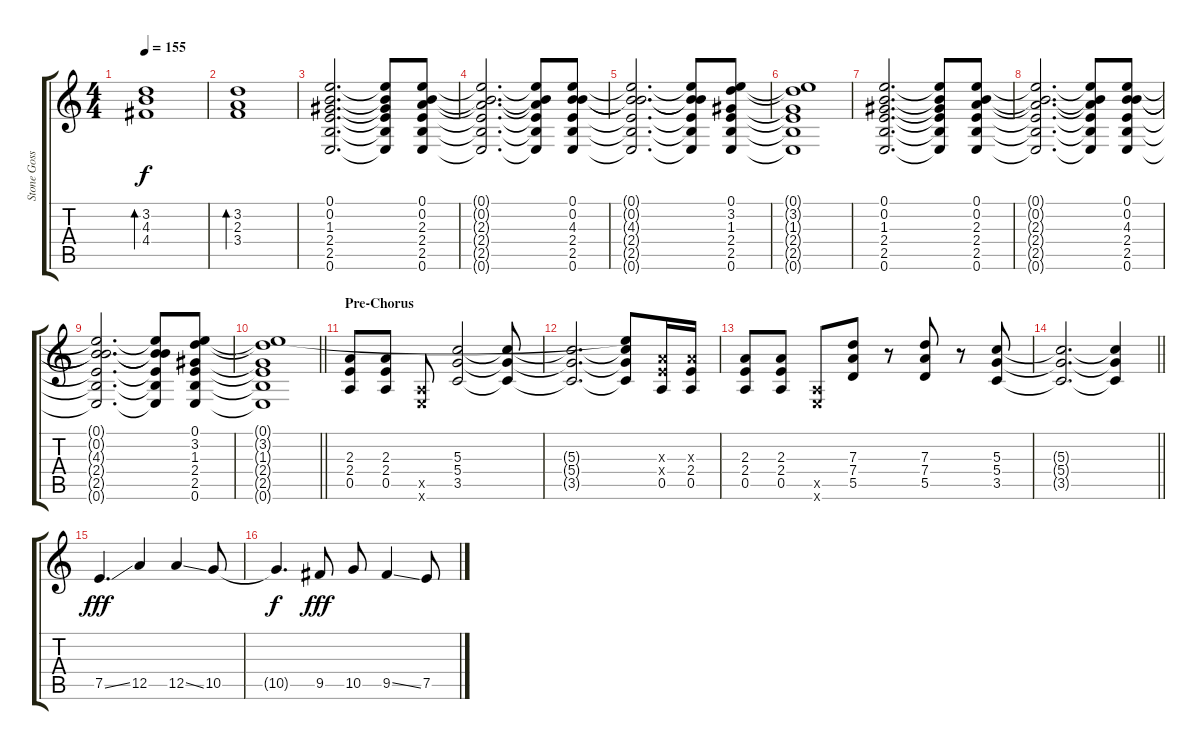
\track ("Stone Gossard" "Stone Goss") {instrument overdrivenguitar}
\staff {score tabs}
\tuning (E4 B3 G3 D3 A2 E2) {hide}
\ts (4 4)
\tempo 155
\clef g2
\ks c
(3.2 4.3 4.4).1{bd 480 dy f} |
(3.2 2.3 3.4).1{bd 480} |
(0.1 0.2 1.3 2.4 2.5 0.6).2{d} (0.1{t} 0.2{t} 1.3{t} 2.4{t} 2.5{t} 0.6{t}).8 (0.1 0.2 2.3 2.4 2.5 0.6).8 |
(0.1{t} 0.2{t} 2.3{t} 2.4{t} 2.5{t} 0.6{t}).2{d} (0.1{t} 0.2{t} 2.3{t} 2.4{t} 2.5{t} 0.6{t}).8 (0.1 0.2 4.3 2.4 2.5 0.6).8 |
(0.1{t} 0.2{t} 4.3{t} 2.4{t} 2.5{t} 0.6{t}).2{d} (0.1{t} 0.2{t} 4.3{t} 2.4{t} 2.5{t} 0.6{t}).8 (0.1 3.2 1.3 2.4 2.5 0.6).8 |
(0.1{t} 3.2{t} 1.3{t} 2.4{t} 2.5{t} 0.6{t}).1 |
(0.1 0.2 1.3 2.4 2.5 0.6).2{d} (0.1{t} 0.2{t} 1.3{t} 2.4{t} 2.5{t} 0.6{t}).8 (0.1 0.2 2.3 2.4 2.5 0.6).8 |
(0.1{t} 0.2{t} 2.3{t} 2.4{t} 2.5{t} 0.6{t}).2{d} (0.1{t} 0.2{t} 2.3{t} 2.4{t} 2.5{t} 0.6{t}).8 (0.1 0.2 4.3 2.4 2.5 0.6).8 |
(0.1{t} 0.2{t} 4.3{t} 2.4{t} 2.5{t} 0.6{t}).2{d} (0.1{t} 0.2{t} 4.3{t} 2.4{t} 2.5{t} 0.6{t}).8 (0.1 3.2 1.3 2.4 2.5 0.6).8 |
\barLineRight lightlight
(0.1{t} 3.2{t} 1.3{t} 2.4{t} 2.5{t} 0.6{t}).1 |
\section ("" "Pre-Chorus")
(2.3 2.4 0.5).8 (2.3 2.4 0.5).8 (0.5{x} 0.6{x}).8 (5.3 5.4 3.5).2 (5.3{t} 5.4{t} 3.5{t}).8 |
(5.3{t} 5.4{t} 3.5{t}).2{d} (0.1{t} 5.3{t} 5.4{t} 3.5{t}).8 (2.3{x} 2.4{x} 0.5).16 (2.3{x} 2.4 0.5).16 |
(2.3 2.4 0.5).8 (2.3 2.4 0.5).8 (0.5{x} 0.6{x}).8 (7.3 7.4 5.5).8 r.8 (7.3 7.4 5.5).8 r.8 (5.3 5.4 3.5).8 |
\barLineRight lightlight
(5.3{t} 5.4{t} 3.5{t}).2{d} (5.3{t} 5.4{t} 3.5{t}).4 |
7.5{ss}.4{d dy fff volume 8 instrument overdrivenguitar} 12.5.4 12.5{ss}.4 10.5.8 |
10.5{t}.4{d dy f} 9.5.8{dy fff} 10.5.8 9.5{ss}.4 7.5.8
